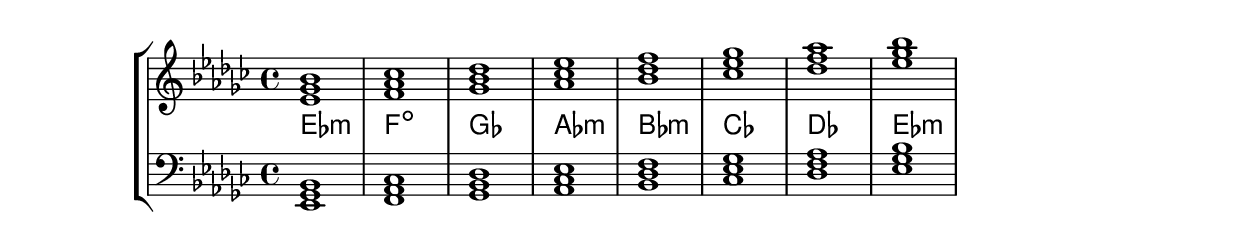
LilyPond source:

% Description: Chord tool for the key of E Flat minor
% Author: Talos Thoren
% Date: January 24, 2013

\version "2.16.1"

% Defining variables
% The Key of E Flat minor has six flats:
% B-Flat, E-Flat, A-Flat, D-Flat, G-Flat, C-Flat
e_flat_min_triads = { \key ees \minor <ees ges bes>1 <f aes ces > <ges bes des> <aes ces ees> <bes des f> <ces ees ges> <des f aes> <ees ges bes> }
e_flat_min_triadNames = \new ChordNames { \e_flat_min_triads }
chordTool = \new StaffGroup
{
  <<
  \new Staff
  {
    \relative c'
    << 
      \e_flat_min_triads 
      \e_flat_min_triadNames 
    >>
  }
  \new Staff \relative c,
  {
    \clef bass
    <<
      \e_flat_min_triads
    >>
  }
  >>
}

\score
{
  \chordTool
}

